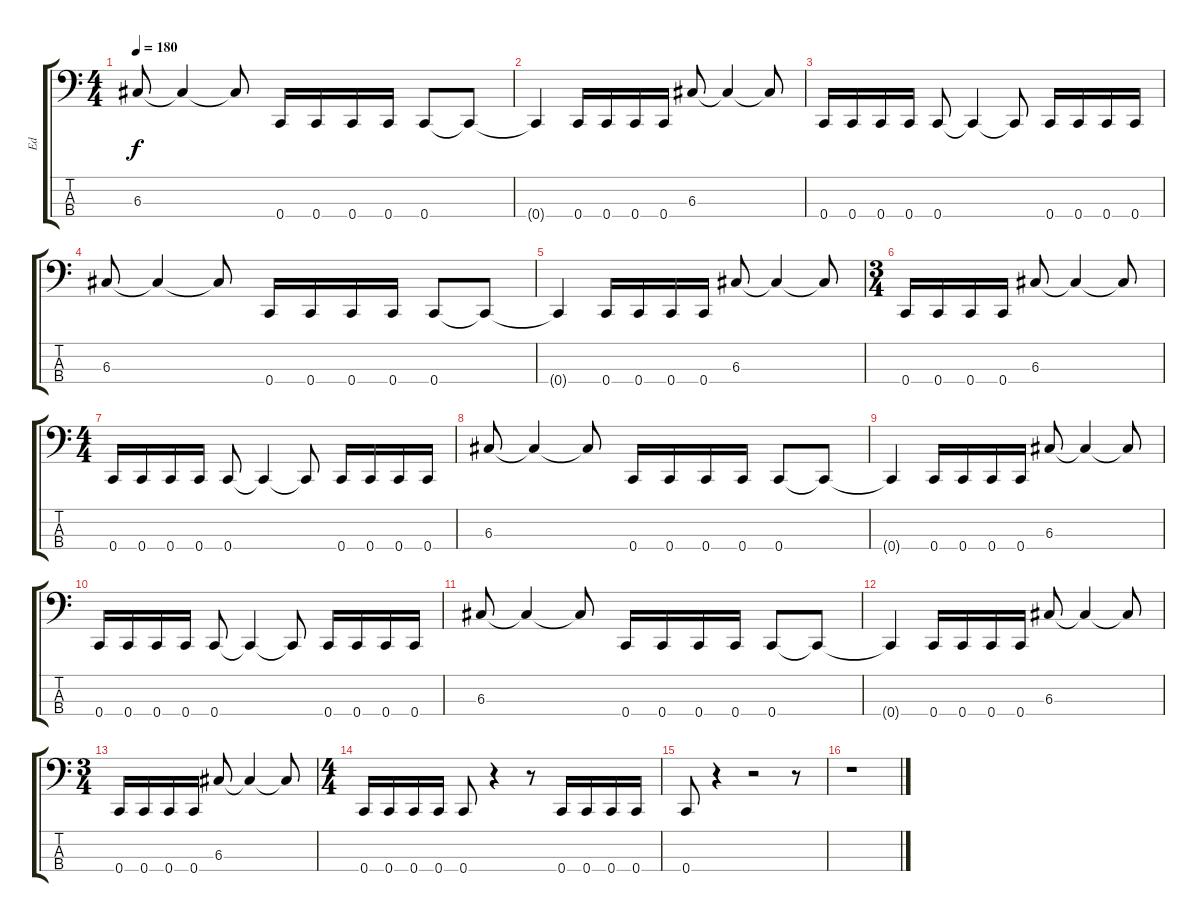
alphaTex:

\track ("Ed" "Ed") {instrument electricbassfinger}
\staff {score tabs}
\tuning (F2 C2 G1 C1) {hide}
\ts (4 4)
\tempo 180
\clef f4
\ks c
6.3.8{dy f} 6.3{t}.4 6.3{t}.8 0.4.16 0.4.16 0.4.16 0.4.16 0.4.8 0.4{t}.8 |
0.4{t}.4 0.4.16 0.4.16 0.4.16 0.4.16 6.3.8 6.3{t}.4 6.3{t}.8 |
0.4.16 0.4.16 0.4.16 0.4.16 0.4.8 0.4{t}.4 0.4{t}.8 0.4.16 0.4.16 0.4.16 0.4.16 |
6.3.8 6.3{t}.4 6.3{t}.8 0.4.16 0.4.16 0.4.16 0.4.16 0.4.8 0.4{t}.8 |
0.4{t}.4 0.4.16 0.4.16 0.4.16 0.4.16 6.3.8 6.3{t}.4 6.3{t}.8 |
\ts (3 4)
0.4.16 0.4.16 0.4.16 0.4.16 6.3.8 6.3{t}.4 6.3{t}.8 |
\ts (4 4)
0.4.16 0.4.16 0.4.16 0.4.16 0.4.8 0.4{t}.4 0.4{t}.8 0.4.16 0.4.16 0.4.16 0.4.16 |
6.3.8 6.3{t}.4 6.3{t}.8 0.4.16 0.4.16 0.4.16 0.4.16 0.4.8 0.4{t}.8 |
0.4{t}.4 0.4.16 0.4.16 0.4.16 0.4.16 6.3.8 6.3{t}.4 6.3{t}.8 |
0.4.16 0.4.16 0.4.16 0.4.16 0.4.8 0.4{t}.4 0.4{t}.8 0.4.16 0.4.16 0.4.16 0.4.16 |
6.3.8 6.3{t}.4 6.3{t}.8 0.4.16 0.4.16 0.4.16 0.4.16 0.4.8 0.4{t}.8 |
0.4{t}.4 0.4.16 0.4.16 0.4.16 0.4.16 6.3.8 6.3{t}.4 6.3{t}.8 |
\ts (3 4)
0.4.16 0.4.16 0.4.16 0.4.16 6.3.8 6.3{t}.4 6.3{t}.8 |
\ts (4 4)
0.4.16 0.4.16 0.4.16 0.4.16 0.4.8 r.4 r.8 0.4.16 0.4.16 0.4.16 0.4.16 |
0.4.8 r.4 r.2 r.8 |
r.1
